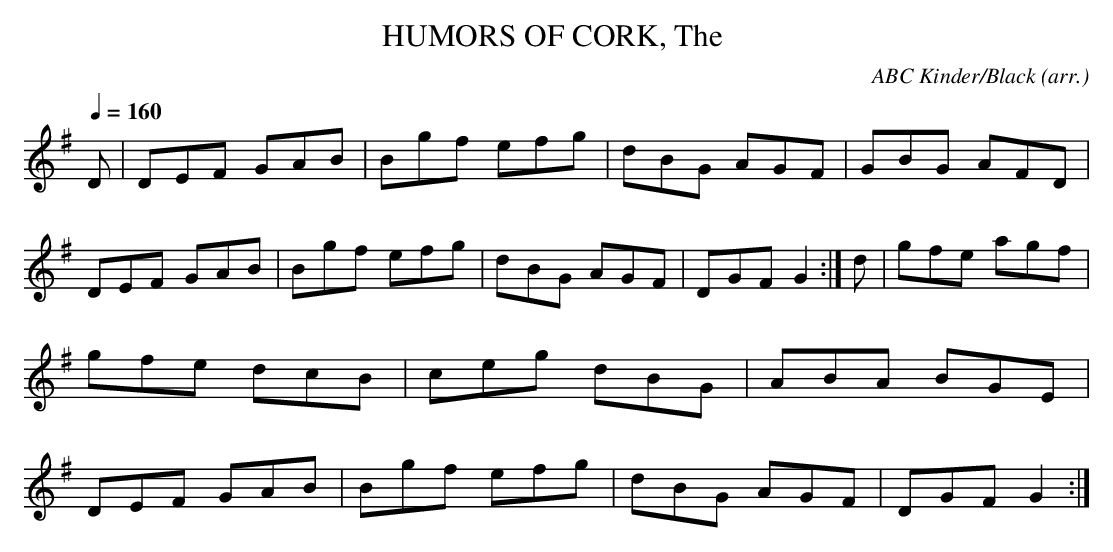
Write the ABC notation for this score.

X:1
T:HUMORS OF CORK, The \
C:ABC Kinder/Black (arr.)\
Q:1/4=160\
M:6/8\
L:1/8\
K:G\
D|DEF GAB|Bgf efg|dBG AGF|GBG AFD|\
DEF GAB|Bgf efg|dBG AGF|DGF G2:|\
d|gfe agf|gfe dcB|ceg dBG|ABA BGE|\
DEF GAB|Bgf efg|dBG AGF|DGF G2:|\
\
\
